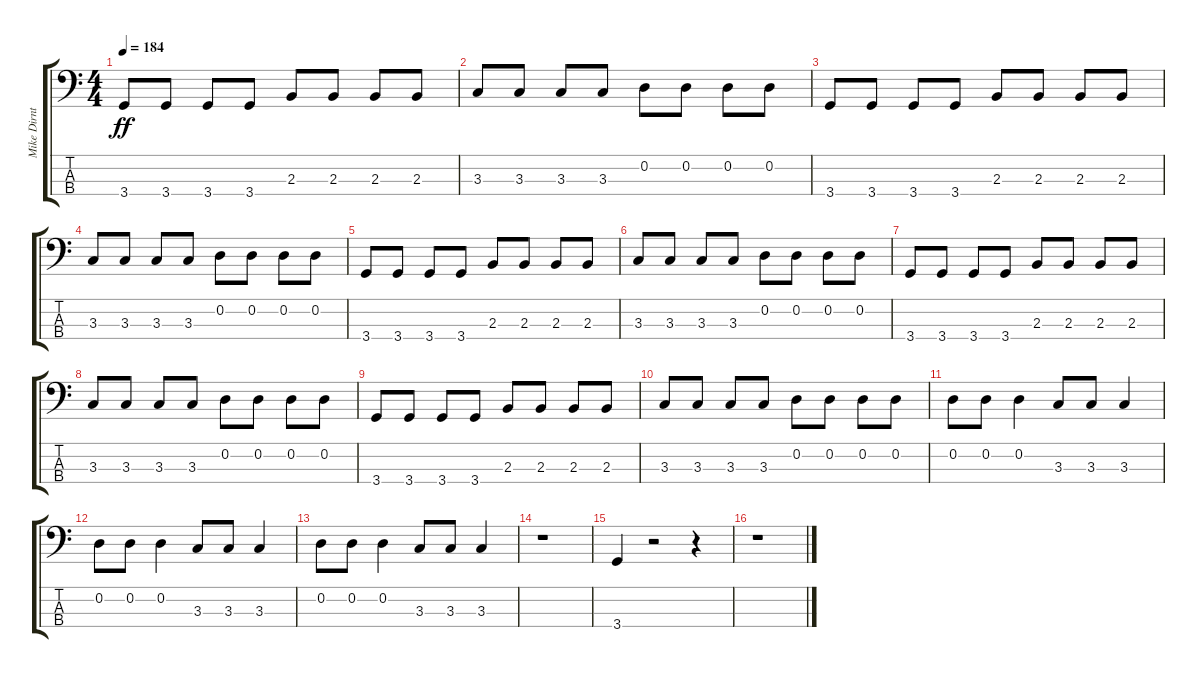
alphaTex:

\track ("Mike Dirnt (Bass)" "Mike Dirnt") {instrument electricbasspick}
\staff {score tabs}
\tuning (G2 D2 A1 E1) {hide}
\ts (4 4)
\tempo 184
\clef f4
\ks c
3.4.8{dy ff} 3.4.8 3.4.8 3.4.8 2.3.8 2.3.8 2.3.8 2.3.8 |
3.3.8 3.3.8 3.3.8 3.3.8 0.2.8 0.2.8 0.2.8 0.2.8 |
3.4.8 3.4.8 3.4.8 3.4.8 2.3.8 2.3.8 2.3.8 2.3.8 |
3.3.8 3.3.8 3.3.8 3.3.8 0.2.8 0.2.8 0.2.8 0.2.8 |
3.4.8 3.4.8 3.4.8 3.4.8 2.3.8 2.3.8 2.3.8 2.3.8 |
3.3.8 3.3.8 3.3.8 3.3.8 0.2.8 0.2.8 0.2.8 0.2.8 |
3.4.8 3.4.8 3.4.8 3.4.8 2.3.8 2.3.8 2.3.8 2.3.8 |
3.3.8 3.3.8 3.3.8 3.3.8 0.2.8 0.2.8 0.2.8 0.2.8 |
3.4.8 3.4.8 3.4.8 3.4.8 2.3.8 2.3.8 2.3.8 2.3.8 |
3.3.8 3.3.8 3.3.8 3.3.8 0.2.8 0.2.8 0.2.8 0.2.8 |
0.2.8 0.2.8 0.2.4 3.3.8 3.3.8 3.3.4 |
0.2.8 0.2.8 0.2.4 3.3.8 3.3.8 3.3.4 |
0.2.8 0.2.8 0.2.4 3.3.8 3.3.8 3.3.4 |
r.1 |
3.4.4 r.2 r.4 |
r.1
